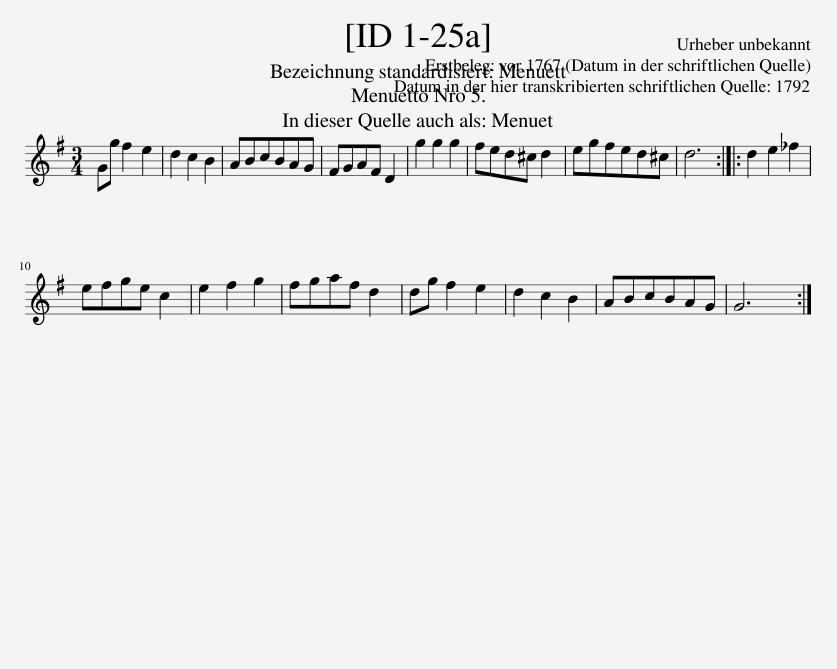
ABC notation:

X:1
L:1/8
M:3/4
I:linebreak $
K:G
V:1 treble
V:1
 Gg f2 e2 | d2 c2 B2 | ABcBAG | FGAF D2 | g2 g2 g2 | %5
 fed^c d2 | egfed^c | d6 :: d2 e2 _f2 |$ efge c2 | %10
 e2 f2 g2 | fgaf d2 | dg f2 e2 | d2 c2 B2 | ABcBAG | %15
 G6 :| %16
